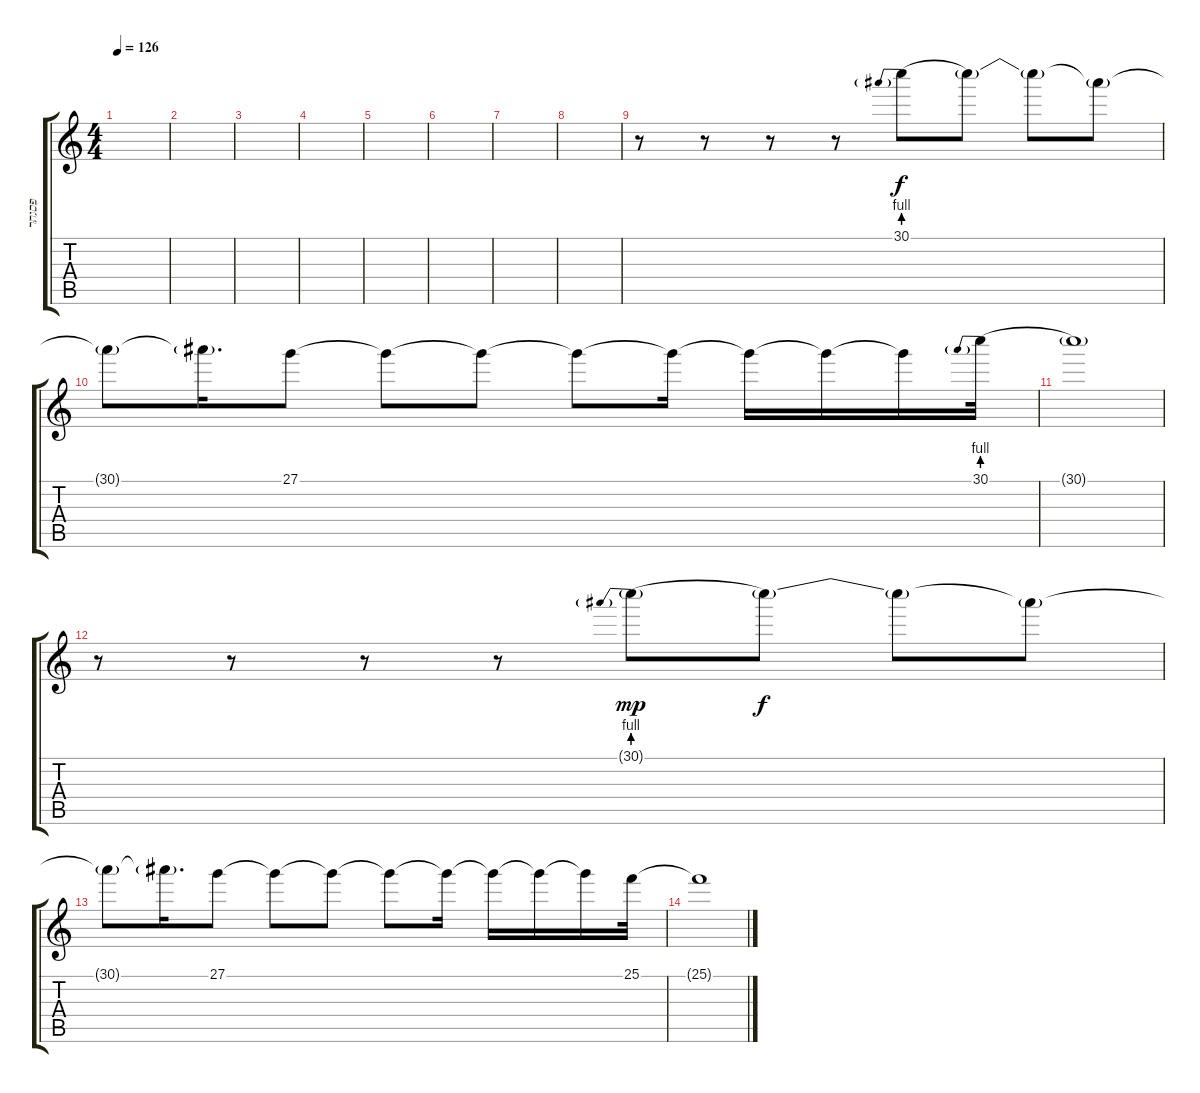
\track ("פסנתר" "פסנתר") {instrument honkytonkpiano}
\staff {score tabs}
\tuning (E4 B3 G3 D3 A2 E2) {hide}
\ts (4 4)
\tempo 126
\clef g2
\ks c
|
|
|
|
|
|
|
|
r.8 r.8 r.8 r.8 30.1{be (prebend 0 4 60 4)}.8 30.1{t}.8 30.1{t}.8 30.1{t}.8 |
30.1{t}.8 30.1{t}.16{d} 27.1.8 27.1{t}.8 27.1{t}.8 27.1{t}.8 27.1{t}.16 27.1{t}.16 27.1{t}.16 27.1{t}.16 30.1{be (prebend 0 4 60 4)}.32 |
30.1{t}.1 |
r.8 r.8 r.8 r.8 30.1{be (prebend 0 4 60 4) g}.8{dy mp} 30.1{t}.8{dy f} 30.1{t}.8 30.1{t}.8 |
30.1{t}.8 30.1{t}.16{d} 27.1.8 27.1{t}.8 27.1{t}.8 27.1{t}.8 27.1{t}.16 27.1{t}.16 27.1{t}.16 27.1{t}.16 25.1.32 |
25.1{t}.1
